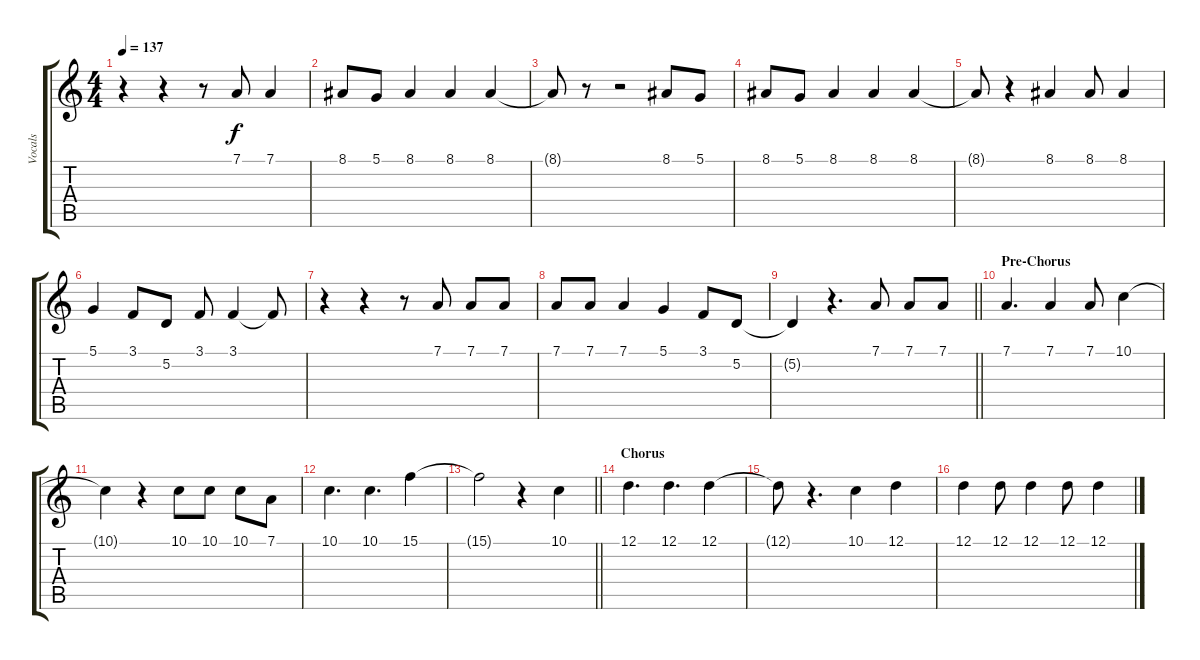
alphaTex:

\track ("Vocals" "Vocals") {instrument altosax}
\staff {score tabs}
\tuning (D4 A3 F3 C3 G2 D2) {hide}
\ts (4 4)
\tempo 137
\clef g2
\ks c
r.4{dy f} r.4 r.8 7.1.8 7.1.4 |
8.1.8 5.1.8 8.1.4 8.1.4 8.1.4 |
8.1{t}.8 r.8 r.2 8.1.8 5.1.8 |
8.1.8 5.1.8 8.1.4 8.1.4 8.1.4 |
8.1{t}.8 r.4 8.1.4 8.1.8 8.1.4 |
5.1.4 3.1.8 5.2.8 3.1.8 3.1.4 3.1{t}.8 |
r.4 r.4 r.8 7.1.8 7.1.8 7.1.8 |
7.1.8 7.1.8 7.1.4 5.1.4 3.1.8 5.2.8 |
\barLineRight lightlight
5.2{t}.4 r.4{d} 7.1.8 7.1.8 7.1.8 |
\section ("" "Pre-Chorus")
7.1.4{d} 7.1.4 7.1.8 10.1.4 |
10.1{t}.4 r.4 10.1.8 10.1.8 10.1.8 7.1.8 |
10.1.4{d} 10.1.4{d} 15.1.4 |
\barLineRight lightlight
15.1{t}.2 r.4 10.1.4 |
\section ("" "Chorus")
12.1.4{d} 12.1.4{d} 12.1.4 |
12.1{t}.8 r.4{d} 10.1.4 12.1.4 |
12.1.4 12.1.8 12.1.4 12.1.8 12.1.4
